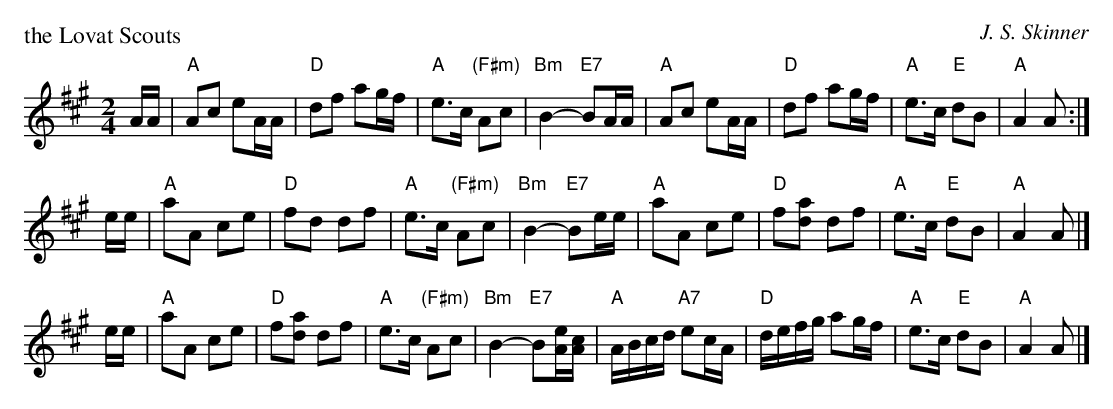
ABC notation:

X:1
M: 2/4
L: 1/8
P: the Lovat Scouts
C: J. S. Skinner
K: A
A/A/ |\
"A"Ac eA/A/ | "D"df ag/f/ | "A"e>c "(F#m)"Ac | "Bm"B2- "E7"BA/A/ |\
"A"Ac eA/A/ | "D" df ag/f/ | "A"e>c "E"dB | "A"A2 A :|
e/e/ |\
"A"aA ce | "D"fd df | "A"e>c "(F#m)"Ac | "Bm"B2- "E7"Be/e/ |\
"A"aA ce | "D"f[ad] df | "A"e>c "E"dB | "A"A2 A |]
e/e/ |\
"A"aA ce | "D"f[ad] df | "A"e>c "(F#m)"Ac | "Bm"B2- "E7"B[e/A/][c/A/] |\
"A"A/B/c/d/ "A7"ec/A/ | "D"d/e/f/g/ ag/f/ | "A"e>c "E"dB | "A"A2 A |]
